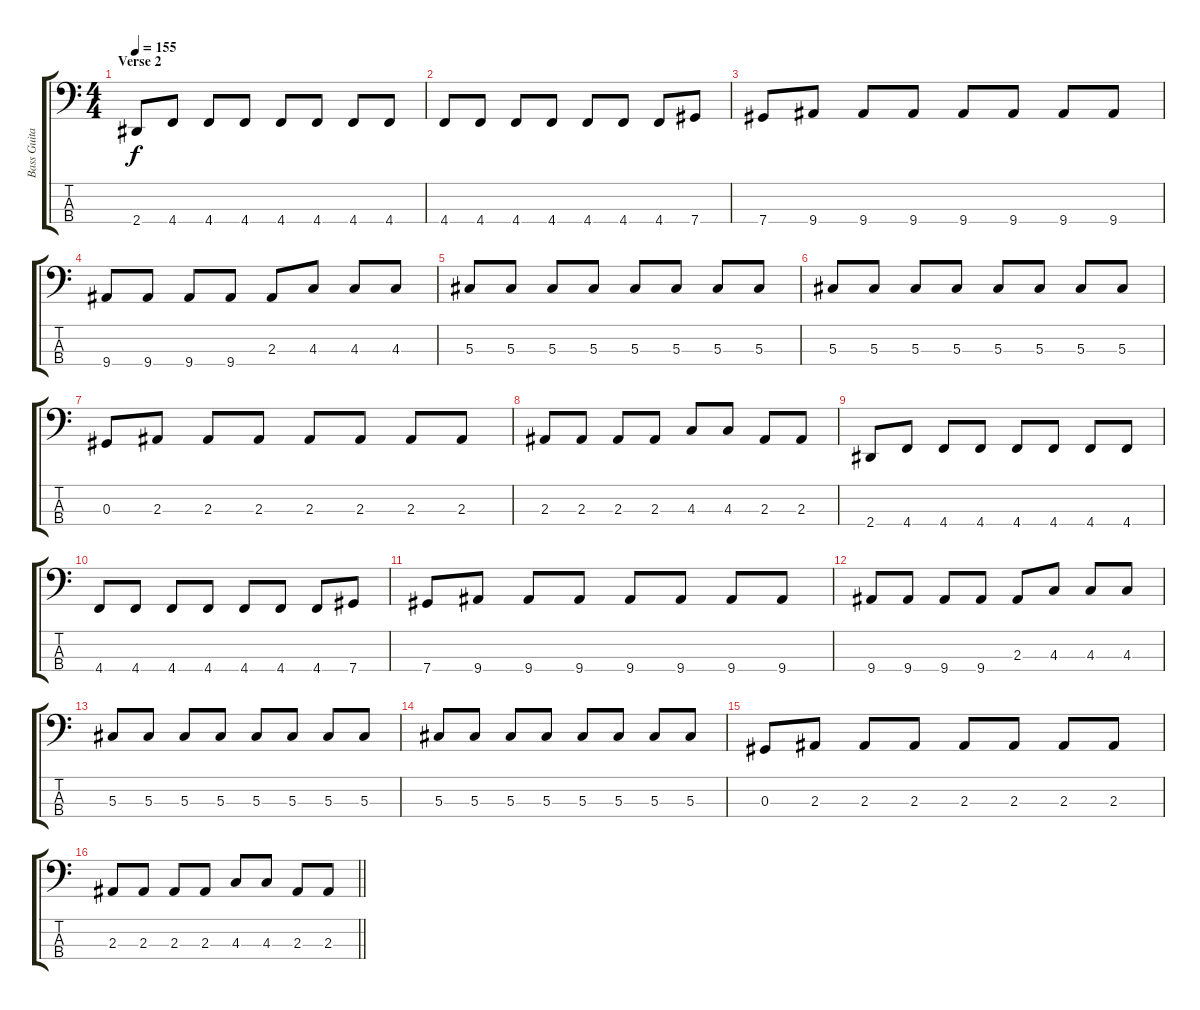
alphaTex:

\track ("Bass Guitar" "Bass Guita") {instrument electricbassfinger}
\staff {score tabs}
\tuning (Gb2 Db2 Ab1 Db1) {hide}
\ts (4 4)
\section ("" "Verse 2")
\tempo 155
\clef f4
\ks c
2.4.8{dy f} 4.4.8 4.4.8 4.4.8 4.4.8 4.4.8 4.4.8 4.4.8 |
4.4.8 4.4.8 4.4.8 4.4.8 4.4.8 4.4.8 4.4.8 7.4.8 |
7.4.8 9.4.8 9.4.8 9.4.8 9.4.8 9.4.8 9.4.8 9.4.8 |
9.4.8 9.4.8 9.4.8 9.4.8 2.3.8 4.3.8 4.3.8 4.3.8 |
5.3.8 5.3.8 5.3.8 5.3.8 5.3.8 5.3.8 5.3.8 5.3.8 |
5.3.8 5.3.8 5.3.8 5.3.8 5.3.8 5.3.8 5.3.8 5.3.8 |
0.3.8 2.3.8 2.3.8 2.3.8 2.3.8 2.3.8 2.3.8 2.3.8 |
2.3.8 2.3.8 2.3.8 2.3.8 4.3.8 4.3.8 2.3.8 2.3.8 |
2.4.8 4.4.8 4.4.8 4.4.8 4.4.8 4.4.8 4.4.8 4.4.8 |
4.4.8 4.4.8 4.4.8 4.4.8 4.4.8 4.4.8 4.4.8 7.4.8 |
7.4.8 9.4.8 9.4.8 9.4.8 9.4.8 9.4.8 9.4.8 9.4.8 |
9.4.8 9.4.8 9.4.8 9.4.8 2.3.8 4.3.8 4.3.8 4.3.8 |
5.3.8 5.3.8 5.3.8 5.3.8 5.3.8 5.3.8 5.3.8 5.3.8 |
5.3.8 5.3.8 5.3.8 5.3.8 5.3.8 5.3.8 5.3.8 5.3.8 |
0.3.8 2.3.8 2.3.8 2.3.8 2.3.8 2.3.8 2.3.8 2.3.8 |
\barLineRight lightlight
2.3.8 2.3.8 2.3.8 2.3.8 4.3.8 4.3.8 2.3.8 2.3.8
